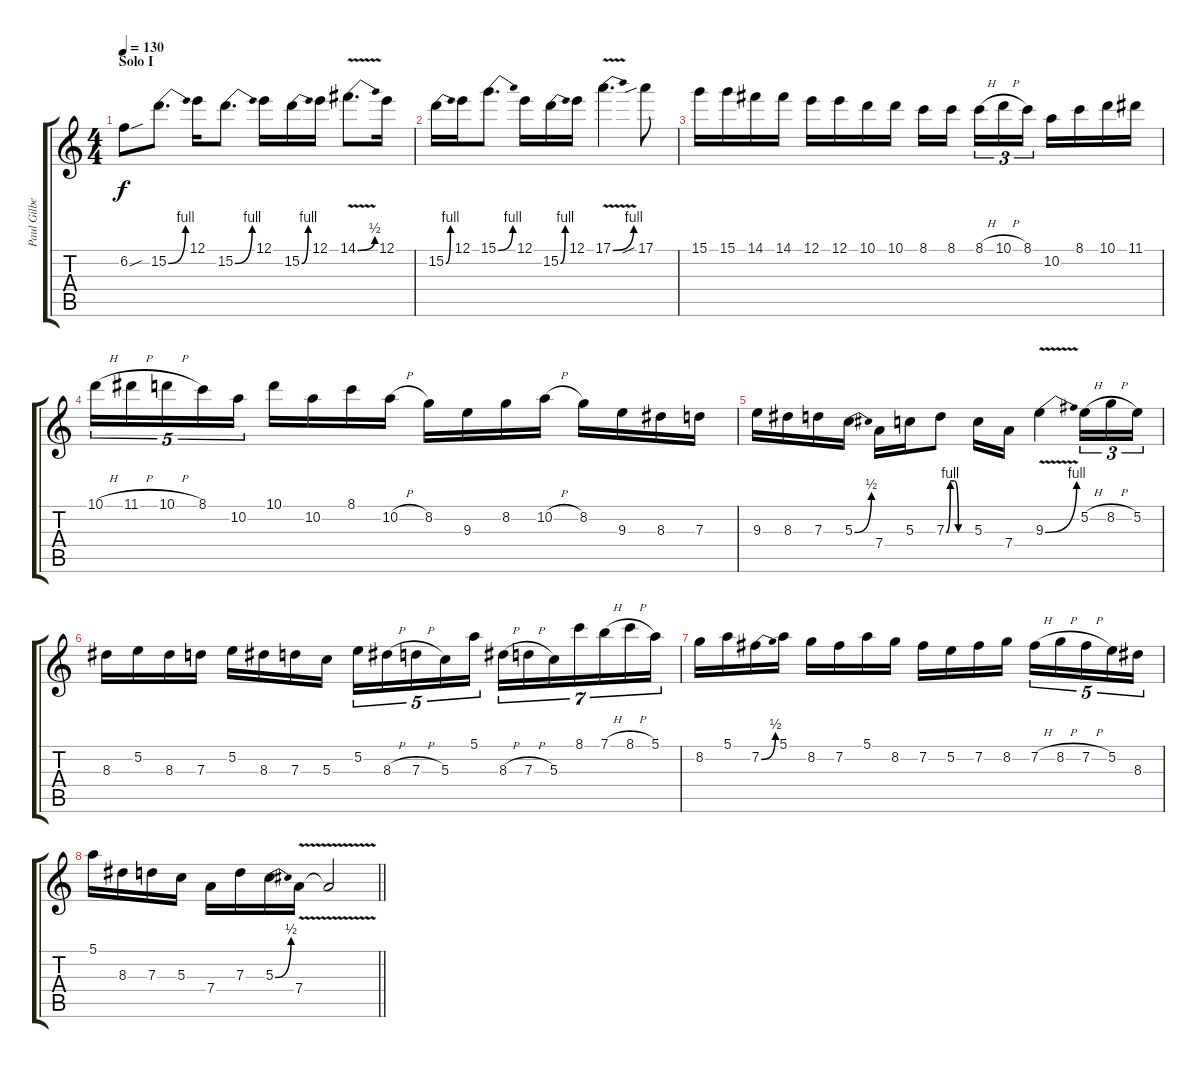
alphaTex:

\track ("Paul Gilbert (Lead Guitar)" "Paul Gilbe") {instrument distortionguitar}
\staff {score tabs}
\tuning (E4 B3 G3 D3 A2 E2) {hide}
\ts (4 4)
\section ("" "Solo I")
\tempo 130
\clef g2
\ks c
6.2{sou}.8{dy f} 15.2{be (bend 0 0 60 4)}.8{d} 12.1.16 15.2{be (bend 0 0 60 4)}.8{d} 12.1.16 15.2{be (bend 0 0 60 4)}.16 12.1.16 14.1{be (bend 0 0 60 2) v}.8{d} 12.1.16 |
15.2{be (bend 0 0 60 4)}.16 12.1.16 15.1{be (bend 0 0 60 4)}.8{d} 12.1.16 15.2{be (bend 0 0 60 4)}.16 12.1.16 17.1{be (bend 0 0 60 4) v}.4{d} 17.1{sib}.8 |
15.1.16 15.1.16 14.1.16 14.1.16 12.1.16 12.1.16 10.1.16 10.1.16 8.1.16 8.1.16{beam splitsecondary} 8.1{h}.16{tu (3 2)} 10.1{h}.16{tu (3 2)} 8.1.16{tu (3 2)} 10.2.16 8.1.16 10.1.16 11.1.16 |
10.1{h}.16{tu (5 4)} 11.1{h}.16{tu (5 4)} 10.1{h}.16{tu (5 4)} 8.1.16{tu (5 4)} 10.2.16{tu (5 4)} 10.1.16 10.2.16 8.1.16 10.2{h}.16 8.2.16 9.3.16 8.2.16 10.2{h}.16 8.2.16 9.3.16 8.3.16 7.3.16 |
9.3.16 8.3.16 7.3.16 5.3{be (bend 0 0 60 2)}.16 7.4.16 5.3.16 7.3{be (custom 0 0 10 4 20 4 30 0 60 0)}.8 5.3.16 7.4.16 9.3{be (bend 0 0 60 4) v}.4 5.2{h}.16{tu (3 2)} 8.2{h}.16{tu (3 2)} 5.2.16{tu (3 2)} |
8.3.16 5.2.16 8.3.16 7.3.16 5.2.16 8.3.16 7.3.16 5.3.16 5.2.16{tu (5 4)} 8.3{h}.16{tu (5 4)} 7.3{h}.16{tu (5 4)} 5.3.16{tu (5 4)} 5.1.16{tu (5 4)} 8.3{h}.16{tu (7 4)} 7.3{h}.16{tu (7 4)} 5.3.16{tu (7 4)} 8.1.16{tu (7 4)} 7.1{h}.16{tu (7 4)} 8.1{h}.16{tu (7 4)} 5.1.16{tu (7 4)} |
8.2.16 5.1.16 7.2{be (bend 0 0 60 2)}.16 5.1.16 8.2.16 7.2.16 5.1.16 8.2.16 7.2.16 5.2.16 7.2.16 8.2.16 7.2{h}.16{tu (5 4)} 8.2{h}.16{tu (5 4)} 7.2{h}.16{tu (5 4)} 5.2.16{tu (5 4)} 8.3.16{tu (5 4)} |
\barLineRight lightlight
5.1.16 8.3.16 7.3.16 5.3.16 7.4.16 7.3.16 5.3{be (bend 0 0 60 2)}.16 7.4{v}.16 7.4{t}.2
